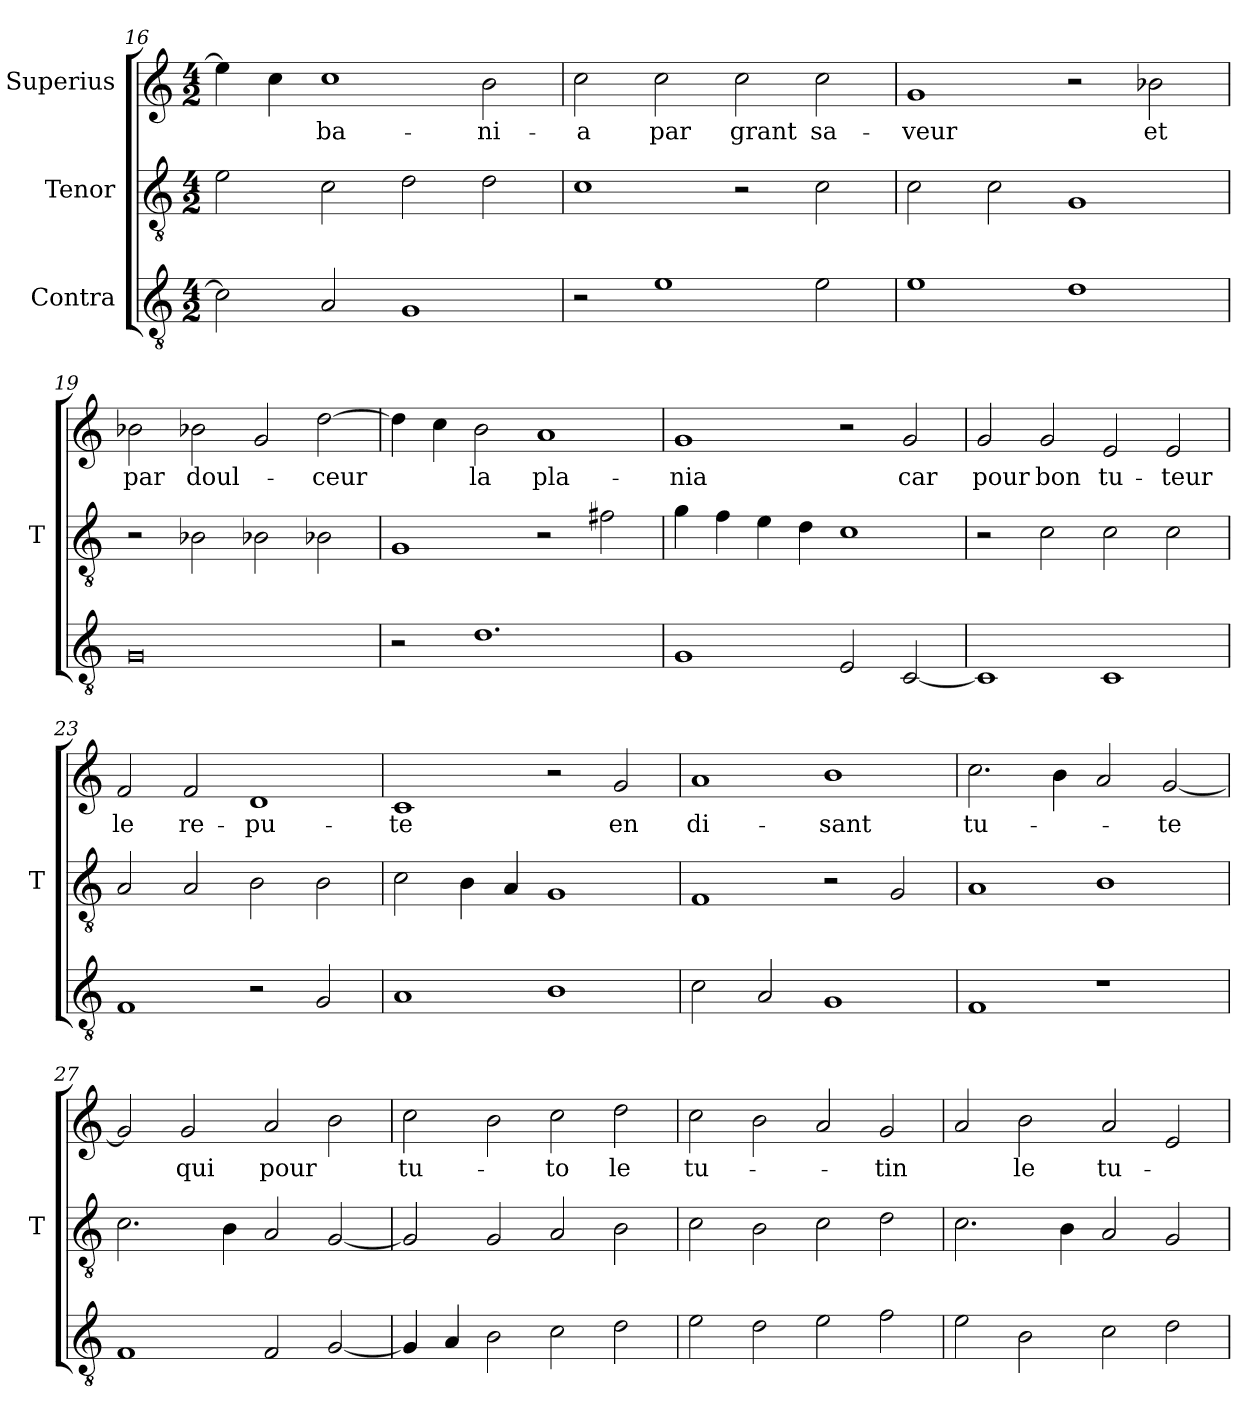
**kern	**kern	**kern	**text
*part3	*part2	*part1	*part1
*staff3	*staff2	*staff1	*staff1
*I"Contra	*I"Tenor	*I"Superius	*
*	*I'T	*	*
*clefGv2	*clefGv2	*clefG2	*
*M4/2	*M4/2	*M4/2	*
=16	=16	=16	=16
2c]	2e	4ee]	.
.	.	4cc	.
2A	2c	1cc	-ba-
1G	2d	.	.
.	2d	2b	-ni-
=17	=17	=17	=17
2r	1c	2cc	-a
1e	.	2cc	-par
.	2r	2cc	-grant
2e	2c	2cc	sa-
=18	=18	=18	=18
1e	2c	1g	-veur
.	2c	.	.
1d	1G	2r	.
.	.	2b-X	-et
=19	=19	=19	=19
0G	2r	2b-X	-par
.	2B-X	2b-X	doul-
.	2B-X	2g	.
.	2B-X	[2dd	-ceur
=20	=20	=20	=20
2r	1G	4dd]	.
.	.	4cc	.
1.d	.	2b	-la
.	2r	1a	pla-
.	2f#X	.	.
=21	=21	=21	=21
1G	4g	1g	-nia
.	4f	.	.
.	4e	.	.
.	4d	.	.
2E	1c	2r	.
[2C	.	2g	-car
=22	=22	=22	=22
1C]	2r	2g	-pour
.	2c	2g	-bon
1C	2c	2e	tu-
.	2c	2e	-teur
=23	=23	=23	=23
1F	2A	2f	-le
.	2A	2f	re-
2r	2B	1d	-pu-
2G	2B	.	.
=24	=24	=24	=24
1A	2c	1c	-te
.	4B	.	.
.	4A	.	.
1B	1G	2r	.
.	.	2g	-en
=25	=25	=25	=25
2c	1F	1a	di-
2A	.	.	.
1G	2r	1b	-sant
.	2G	.	.
=26	=26	=26	=26
1F	1A	2.cc	tu-
.	.	4b	.
1r	1B	2a	.
.	.	[2g	-te
=27	=27	=27	=27
1F	2.c	2g]	.
.	.	2g	-qui
.	4B	.	.
2F	2A	2a	-pour
[2G	[2G	2b	.
=28	=28	=28	=28
4G]	2G]	2cc	tu-
4A	.	.	.
2B	2G	2b	.
2c	2A	2cc	-to
2d	2B	2dd	-le
=29	=29	=29	=29
2e	2c	2cc	tu-
2d	2B	2b	.
2e	2c	2a	.
2f	2d	2g	-tin
=30	=30	=30	=30
2e	2.c	2a	.
2B	.	2b	-le
.	4B	.	.
2c	2A	2a	tu-
2d	2G	2e	.
=	=	=	=
*-	*-	*-	*-
